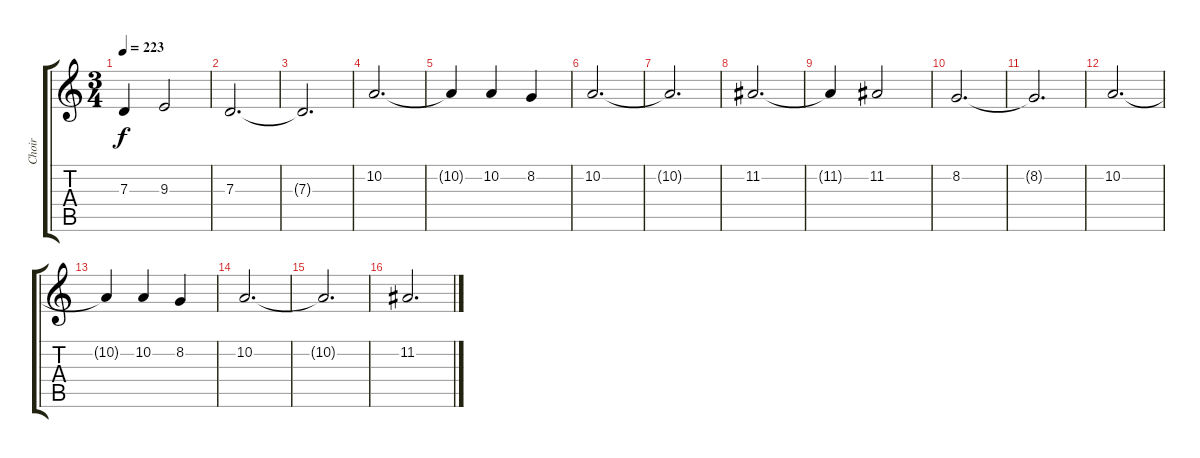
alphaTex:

\track ("Choir" "Choir") {instrument choiraahs}
\staff {score tabs}
\tuning (E4 B3 G3 D3 A2 E2) {hide}
\ts (3 4)
\tempo 223
\clef g2
\ks c
7.3{t}.4{dy f} 9.3.2 |
7.3.2{d} |
7.3{t}.2{d} |
10.2.2{d} |
10.2{t}.4 10.2.4 8.2.4 |
10.2.2{d} |
10.2{t}.2{d} |
11.2.2{d} |
11.2{t}.4 11.2.2 |
8.2.2{d} |
8.2{t}.2{d} |
10.2.2{d} |
10.2{t}.4 10.2.4 8.2.4 |
10.2.2{d} |
10.2{t}.2{d} |
11.2.2{d}
